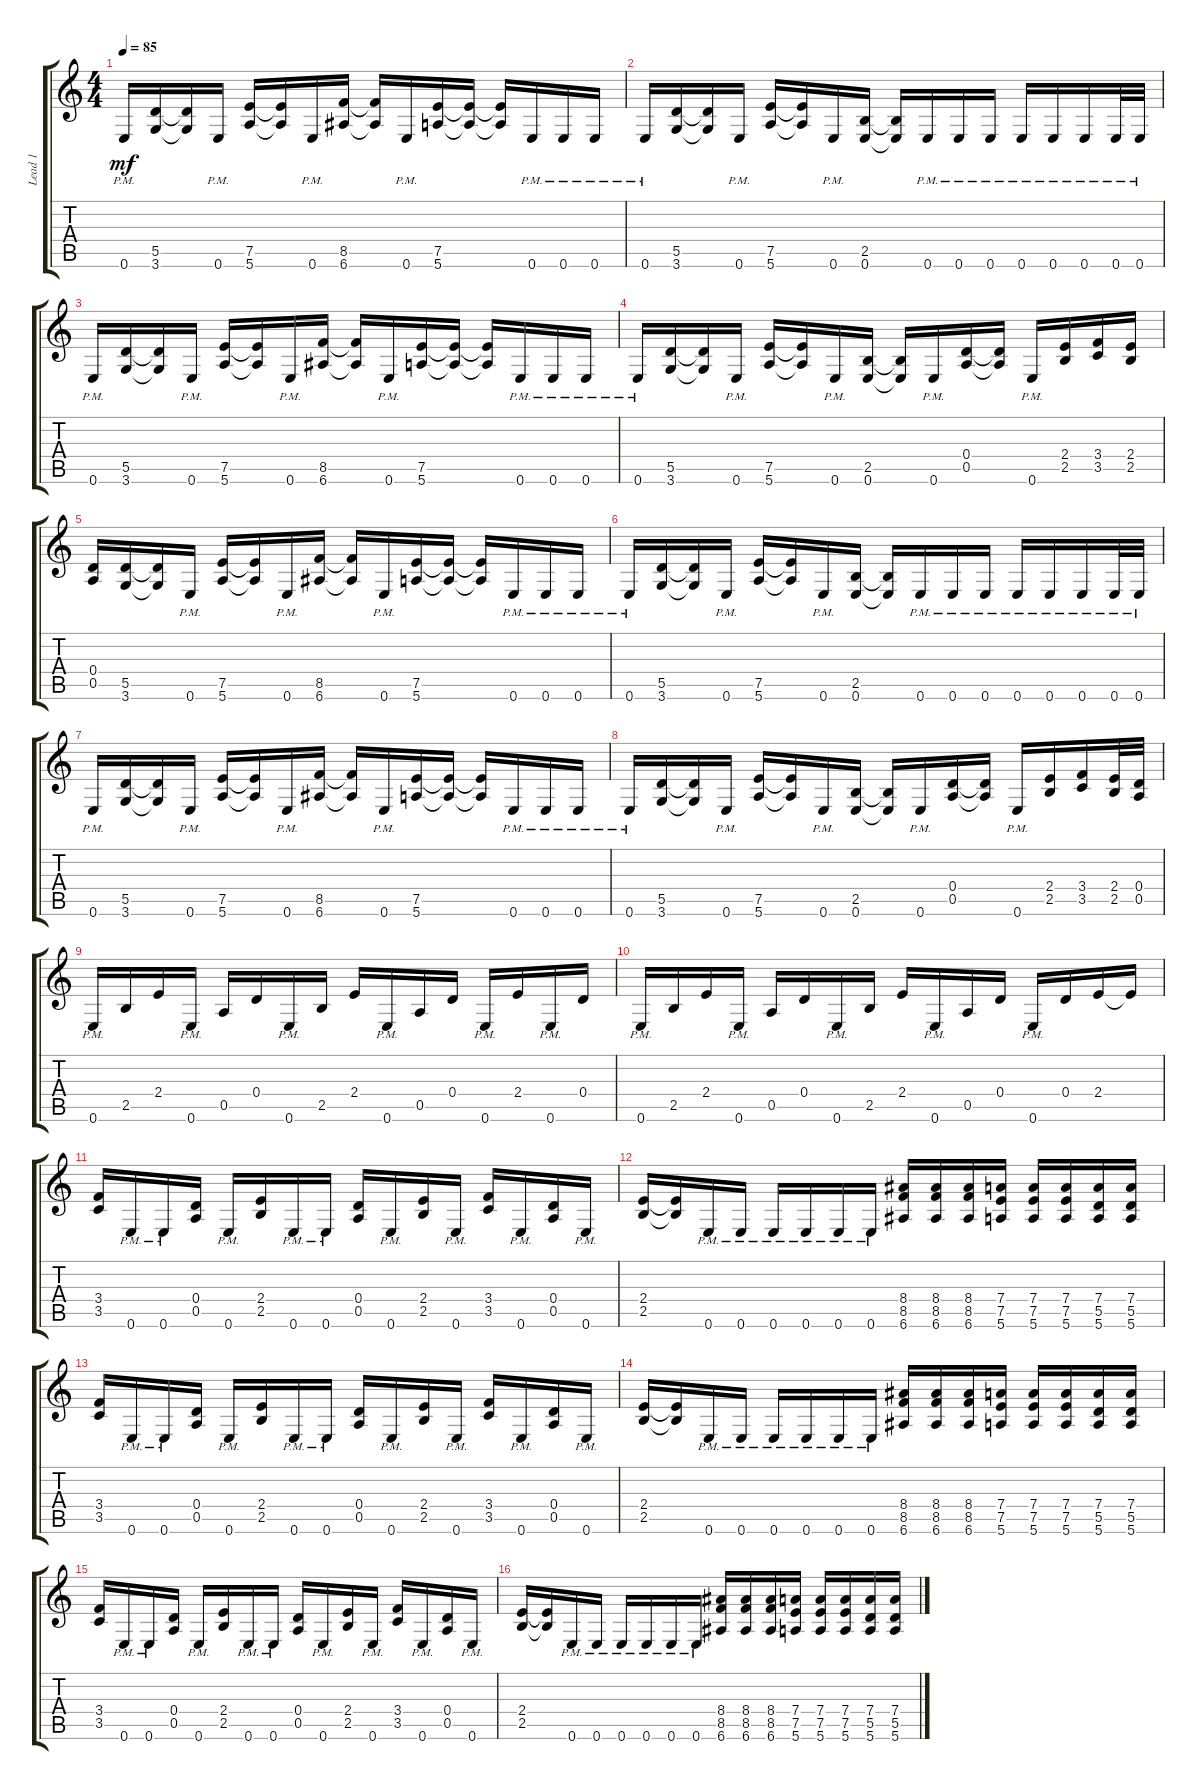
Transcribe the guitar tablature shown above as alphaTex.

\track ("Lead 1" "Lead 1") {instrument distortionguitar}
\staff {score tabs}
\tuning (E4 B3 G3 D3 A2 E2) {hide}
\ts (4 4)
\tempo 85
\clef g2
\ks c
0.6{pm}.16{dy mf instrument distortionguitar} (5.5 3.6).16 (5.5{t} 3.6{t}).16 0.6{pm}.16 (7.5 5.6).16 (7.5{t} 5.6{t}).16 0.6{pm}.16 (8.5 6.6).16 (8.5{t} 6.6{t}).16 0.6{pm}.16 (7.5 5.6).16 (7.5{t} 5.6{t}).16 (7.5{t} 5.6{t}).16 0.6{pm}.16 0.6{pm}.16 0.6{pm}.16 |
0.6{pm}.16 (5.5 3.6).16 (5.5{t} 3.6{t}).16 0.6{pm}.16 (7.5 5.6).16 (7.5{t} 5.6{t}).16 0.6{pm}.16 (2.5 0.6).16 (2.5{t} 0.6{t}).16 0.6{pm}.16 0.6{pm}.16 0.6{pm}.16 0.6{pm}.16 0.6{pm}.16 0.6{pm}.16 0.6{pm}.32 0.6{pm}.32 |
0.6{pm}.16 (5.5 3.6).16 (5.5{t} 3.6{t}).16 0.6{pm}.16 (7.5 5.6).16 (7.5{t} 5.6{t}).16 0.6{pm}.16 (8.5 6.6).16 (8.5{t} 6.6{t}).16 0.6{pm}.16 (7.5 5.6).16 (7.5{t} 5.6{t}).16 (7.5{t} 5.6{t}).16 0.6{pm}.16 0.6{pm}.16 0.6{pm}.16 |
0.6{pm}.16 (5.5 3.6).16 (5.5{t} 3.6{t}).16 0.6{pm}.16 (7.5 5.6).16 (7.5{t} 5.6{t}).16 0.6{pm}.16 (2.5 0.6).16 (2.5{t} 0.6{t}).16 0.6{pm}.16 (0.4 0.5).16 (0.4{t} 0.5{t}).16 0.6{pm}.16 (2.4 2.5).16 (3.4 3.5).16 (2.4 2.5).16 |
(0.4 0.5).16 (5.5 3.6).16 (5.5{t} 3.6{t}).16 0.6{pm}.16 (7.5 5.6).16 (7.5{t} 5.6{t}).16 0.6{pm}.16 (8.5 6.6).16 (8.5{t} 6.6{t}).16 0.6{pm}.16 (7.5 5.6).16 (7.5{t} 5.6{t}).16 (7.5{t} 5.6{t}).16 0.6{pm}.16 0.6{pm}.16 0.6{pm}.16 |
0.6{pm}.16 (5.5 3.6).16 (5.5{t} 3.6{t}).16 0.6{pm}.16 (7.5 5.6).16 (7.5{t} 5.6{t}).16 0.6{pm}.16 (2.5 0.6).16 (2.5{t} 0.6{t}).16 0.6{pm}.16 0.6{pm}.16 0.6{pm}.16 0.6{pm}.16 0.6{pm}.16 0.6{pm}.16 0.6{pm}.32 0.6{pm}.32 |
0.6{pm}.16 (5.5 3.6).16 (5.5{t} 3.6{t}).16 0.6{pm}.16 (7.5 5.6).16 (7.5{t} 5.6{t}).16 0.6{pm}.16 (8.5 6.6).16 (8.5{t} 6.6{t}).16 0.6{pm}.16 (7.5 5.6).16 (7.5{t} 5.6{t}).16 (7.5{t} 5.6{t}).16 0.6{pm}.16 0.6{pm}.16 0.6{pm}.16 |
0.6{pm}.16 (5.5 3.6).16 (5.5{t} 3.6{t}).16 0.6{pm}.16 (7.5 5.6).16 (7.5{t} 5.6{t}).16 0.6{pm}.16 (2.5 0.6).16 (2.5{t} 0.6{t}).16 0.6{pm}.16 (0.4 0.5).16 (0.4{t} 0.5{t}).16 0.6{pm}.16 (2.4 2.5).16 (3.4 3.5).16 (2.4 2.5).32 (0.4 0.5).32 |
0.6{pm}.16 2.5.16 2.4.16 0.6{pm}.16 0.5.16 0.4.16 0.6{pm}.16 2.5.16 2.4.16 0.6{pm}.16 0.5.16 0.4.16 0.6{pm}.16 2.4.16 0.6{pm}.16 0.4.16 |
0.6{pm}.16 2.5.16 2.4.16 0.6{pm}.16 0.5.16 0.4.16 0.6{pm}.16 2.5.16 2.4.16 0.6{pm}.16 0.5.16 0.4.16 0.6{pm}.16 0.4.16 2.4.16 2.4{t}.16 |
(3.4 3.5).16 0.6{pm}.16 0.6{pm}.16 (0.4 0.5).16 0.6{pm}.16 (2.4 2.5).16 0.6{pm}.16 0.6{pm}.16 (0.4 0.5).16 0.6{pm}.16 (2.4 2.5).16 0.6{pm}.16 (3.4 3.5).16 0.6{pm}.16 (0.4 0.5).16 0.6{pm}.16 |
(2.4 2.5).16 (2.4{t} 2.5{t}).16 0.6{pm}.16 0.6{pm}.16 0.6{pm}.16 0.6{pm}.16 0.6{pm}.16 0.6{pm}.16 (8.4 8.5 6.6).16 (8.4 8.5 6.6).16 (8.4 8.5 6.6).16 (7.4 7.5 5.6).16 (7.4 7.5 5.6).16 (7.4 7.5 5.6).16 (7.4 5.5 5.6).16 (7.4 5.5 5.6).16 |
(3.4 3.5).16 0.6{pm}.16 0.6{pm}.16 (0.4 0.5).16 0.6{pm}.16 (2.4 2.5).16 0.6{pm}.16 0.6{pm}.16 (0.4 0.5).16 0.6{pm}.16 (2.4 2.5).16 0.6{pm}.16 (3.4 3.5).16 0.6{pm}.16 (0.4 0.5).16 0.6{pm}.16 |
(2.4 2.5).16 (2.4{t} 2.5{t}).16 0.6{pm}.16 0.6{pm}.16 0.6{pm}.16 0.6{pm}.16 0.6{pm}.16 0.6{pm}.16 (8.4 8.5 6.6).16 (8.4 8.5 6.6).16 (8.4 8.5 6.6).16 (7.4 7.5 5.6).16 (7.4 7.5 5.6).16 (7.4 7.5 5.6).16 (7.4 5.5 5.6).16 (7.4 5.5 5.6).16 |
(3.4 3.5).16 0.6{pm}.16 0.6{pm}.16 (0.4 0.5).16 0.6{pm}.16 (2.4 2.5).16 0.6{pm}.16 0.6{pm}.16 (0.4 0.5).16 0.6{pm}.16 (2.4 2.5).16 0.6{pm}.16 (3.4 3.5).16 0.6{pm}.16 (0.4 0.5).16 0.6{pm}.16 |
(2.4 2.5).16 (2.4{t} 2.5{t}).16 0.6{pm}.16 0.6{pm}.16 0.6{pm}.16 0.6{pm}.16 0.6{pm}.16 0.6{pm}.16 (8.4 8.5 6.6).16 (8.4 8.5 6.6).16 (8.4 8.5 6.6).16 (7.4 7.5 5.6).16 (7.4 7.5 5.6).16 (7.4 7.5 5.6).16 (7.4 5.5 5.6).16 (7.4 5.5 5.6).16
